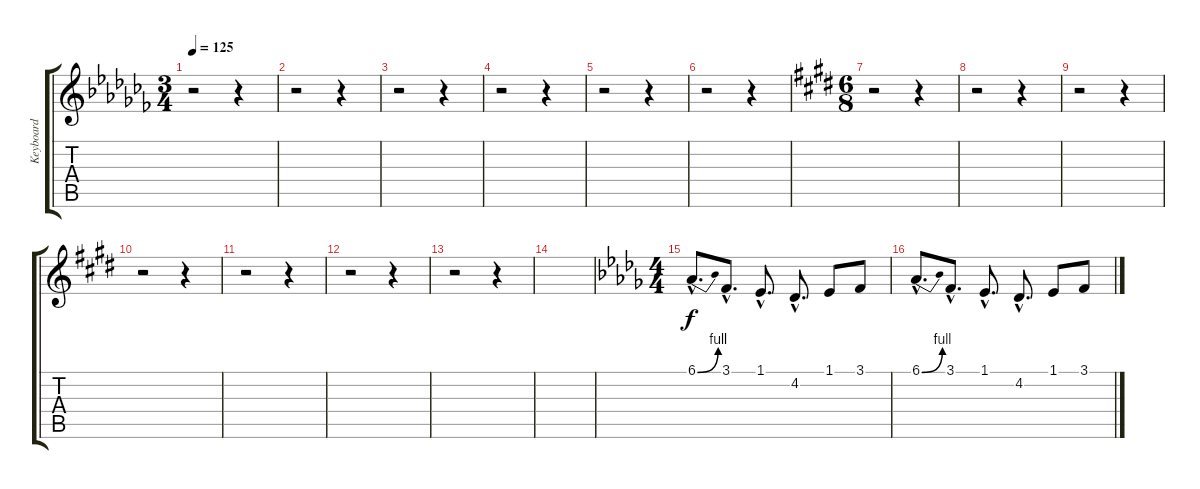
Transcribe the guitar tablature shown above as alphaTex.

\track ("Keyboard" "Keyboard") {instrument stringensemble1}
\staff {score tabs}
\tuning (D4 A3 F3 C3 G2 C2) {hide}
\ts (3 4)
\tempo 125
\clef g2
\ks abminor
r.2{dy f} r.4 |
r.2 r.4 |
r.2 r.4 |
r.2 r.4 |
r.2 r.4 |
r.2 r.4 |
\ts (6 8)
\ks c#minor
r.2 r.4 |
r.2 r.4 |
r.2 r.4 |
r.2 r.4 |
r.2 r.4 |
r.2 r.4 |
r.2 r.4 |
|
\ts (4 4)
\section ("" "")
\ks bbminor
6.1{be (bend 0 0 60 4) hac}.8{d volume 13 instrument lead2sawtooth} 3.1{hac}.8{d} 1.1{hac}.8{d} 4.2{hac}.8{d} 1.1.8 3.1.8 |
6.1{be (bend 0 0 60 4) hac}.8{d instrument lead2sawtooth} 3.1{hac}.8{d} 1.1{hac}.8{d} 4.2{hac}.8{d} 1.1.8 3.1.8
